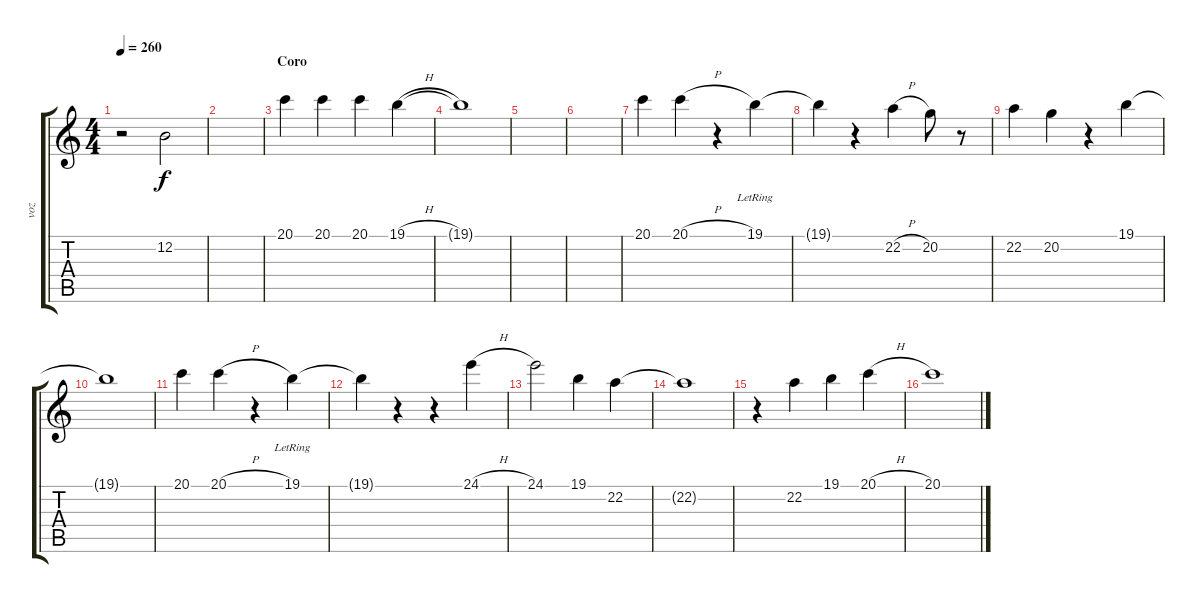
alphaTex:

\track ("voz" "voz") {instrument lead2sawtooth}
\staff {score tabs}
\tuning (E4 B3 G3 D3 A2 E2) {hide}
\ts (4 4)
\tempo 260
\clef g2
\ks c
r.2{dy f} 12.2.2 |
|
\section ("" "Coro")
20.1.4 20.1.4 20.1.4 19.1{h}.4 |
19.1{t}.1 |
|
|
20.1.4 20.1{h}.4 r.4 19.1{lr}.4 |
19.1{t}.4 r.4 22.2{h}.4 20.2.8 r.8 |
22.2.4 20.2.4 r.4 19.1.4 |
19.1{t}.1 |
20.1.4 20.1{h}.4 r.4 19.1{lr}.4 |
19.1{t}.4 r.4 r.4 24.1{h}.4 |
24.1.2 19.1.4 22.2.4 |
22.2{t}.1 |
r.4 22.2.4 19.1.4 20.1{h}.4 |
20.1.1
